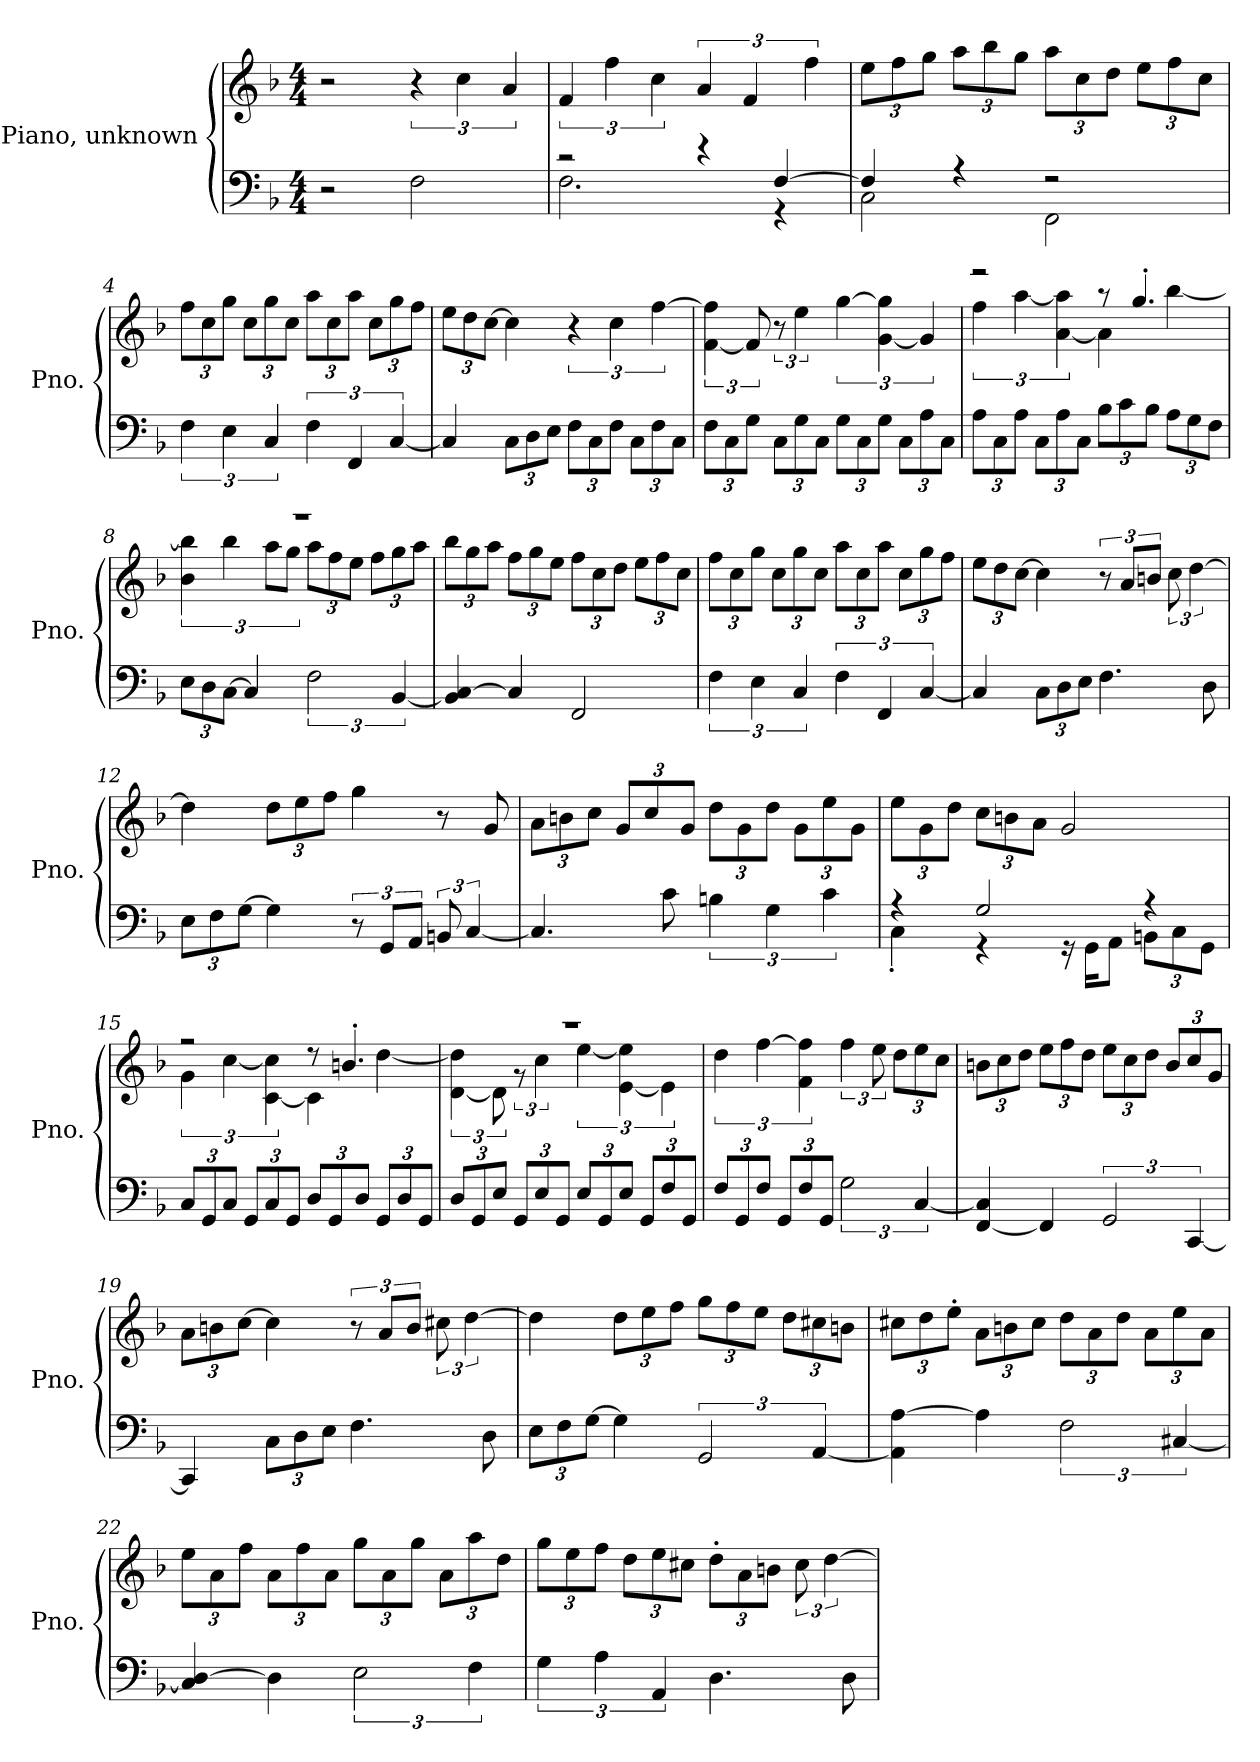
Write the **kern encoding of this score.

**kern	**kern
*part1	*part1
*staff2	*staff1
*I"Piano, unknown	*
*I'Pno.	*
*clefF4	*clefG2
*k[b-]	*k[b-]
*M4/4	*M4/4
*MM146	*MM146
=1	=1
2r	2r
2F\	6r
.	6cc\
.	6a/
=2	=2
*^	*
2r	2.F\	6f/
.	.	6ff\
.	.	6cc\
4r	.	6a/
.	.	6f/
[4F/	4r	.
.	.	6ff\
=3	=3	=3
*	*	*Xbrackettup
4F/]	2C\	12ee\L
.	.	12ff\
.	.	12gg\J
4r	.	12aa\L
.	.	12bb-\
.	.	12gg\J
2r	2FF\	12aa\L
.	.	12cc\
.	.	12dd\J
.	.	12ee\L
.	.	12ff\
.	.	12cc\J
*v	*v	*
=4	=4
6F\	12ff\L
.	12cc\
6E\	12gg\J
.	12cc\L
6C/	12gg\
.	12cc\J
6F\	12aa\L
.	12cc\
6FF/	12aa\J
.	12cc\L
[6C/	12gg\
.	12ff\J
!!LO:LB:g=z
=5	=5
4C/]	12ee\L
.	12dd\
.	[12cc\J
*Xbrackettup	*
12C\L	4cc\]
12D\	.
12E\J	.
*	*brackettup
12F\L	6r
12C\	.
12F\J	6cc\
12C\L	.
12F\	[6ff\
12C\J	.
=6	=6
12F\L	[6f\ 6ff\]
12C\	.
12G\J	12f/]
12C\L	12r
12G\	6ee\
12C\J	.
12G\L	[6gg\
12C\	.
12G\J	[6g\ 6gg\]
12C\L	.
12A\	6g/]
12C\J	.
=7	=7
*	*^
12A\L	2r	6ff\
12C\	.	.
12A\J	.	[6aa\
12C\L	.	.
12A\	.	[6a\ 6aa\]
12C\J	.	.
12B-\L	8r	4a\]
12c\	.	.
.	4.gg'/	.
12B-\J	.	.
12A\L	.	[4bb-\
12G\	.	.
12F\J	.	.
!!LO:LB:g=z	!!
=8	=8	=8
12E\L	1r	6b-\ 6bb-\]
12D\	.	.
[12C\J	.	6bb-\
4C/]	.	.
.	.	12aa\L
.	.	12gg\J
*brackettup	*	*Xbrackettup
3F\	.	12aa\L
.	.	12ff\
.	.	12ee\J
.	.	12ff\L
[6BB-/	.	12gg\
.	.	12aa\J
*	*v	*v
=9	=9
4BB-/] [4C/	12bb-\L
.	12gg\
.	12aa\J
4C/]	12ff\L
.	12gg\
.	12ee\J
2FF/	12ff\L
.	12cc\
.	12dd\J
.	12ee\L
.	12ff\
.	12cc\J
=10	=10
6F\	12ff\L
.	12cc\
6E\	12gg\J
.	12cc\L
6C/	12gg\
.	12cc\J
6F\	12aa\L
.	12cc\
6FF/	12aa\J
.	12cc\L
[6C/	12gg\
.	12ff\J
!!LO:LB:g=z
=11	=11
4C/]	12ee\L
.	12dd\
.	[12cc\J
*Xbrackettup	*
12C\L	4cc\]
12D\	.
12E\J	.
*	*brackettup
4.F\	12r
.	12a/L
.	12bn/J
.	12cc\
.	[6dd\
8D\	.
=12	=12
12E\L	4dd\]
12F\	.
[12G\J	.
*	*Xbrackettup
4G\]	12dd\L
.	12ee\
.	12ff\J
*brackettup	*
12r	4gg\
12GG/L	.
12AA/J	.
12BBn/	8r
[6C/	.
.	8g/
=13	=13
4.C/]	12a\L
.	12bn\
.	12cc\J
.	12g/L
.	12cc/
8c\	.
.	12g/J
6Bn\	12dd\L
.	12g\
6G\	12dd\J
.	12g\L
6c\	12ee\
.	12g\J
!!LO:LB:g=z
=14	=14
*^	*
4r	4C'\	12ee\L
.	.	12g\
.	.	12dd\J
2G/	4r	12cc\L
.	.	12bn\
.	.	12a\J
.	16r	2g/
.	16GG\KL	.
.	8AA\J	.
*	*Xbrackettup	*
4r	12BBn\L	.
.	12C\	.
.	12GG\J	.
*v	*v	*
=15	=15
*	*^
*	*	*brackettup
12C/L	2r	6g\
12GG/	.	.
12C/J	.	[6cc\
12GG/L	.	.
12C/	.	[6c\ 6cc\]
12GG/J	.	.
12D/L	8r	4c\]
12GG/	.	.
.	4.bn'/	.
12D/J	.	.
12GG/L	.	[4dd\
12D/	.	.
12GG/J	.	.
=16	=16	=16
12D/L	1r	[6d\ 6dd\]
12GG/	.	.
12E/J	.	12d\]
12GG/L	.	12r
12E/	.	6cc\
12GG/J	.	.
12E/L	.	[6ee\
12GG/	.	.
12E/J	.	[6e\ 6ee\]
12GG/L	.	.
12F/	.	6e\]
12GG/J	.	.
*	*v	*v
!!LO:LB:g=z
=17	=17
12F/L	6dd\
12GG/	.
12F/J	[6ff\
12GG/L	.
12F/	6f\ 6ff\]
12GG/J	.
*brackettup	*
3G\	6ff\
.	12ee\
*	*Xbrackettup
.	12dd\L
[6C/	12ee\
.	12cc\J
=18	=18
[4FF/ 4C/]	12bn\L
.	12cc\
.	12dd\J
4FF/]	12ee\L
.	12ff\
.	12dd\J
3GG/	12ee\L
.	12cc\
.	12dd\J
.	12b/L
[6CC/	12cc/
.	12g/J
=19	=19
4CC/]	12a\L
.	12bn\
.	[12cc\J
*Xbrackettup	*
12C\L	4cc\]
12D\	.
12E\J	.
*	*brackettup
4.F\	12r
.	12a/L
.	12b/J
.	12cc#X\
.	[6dd\
8D\	.
!!LO:PB:g=z
=20	=20
12E\L	4dd\]
12F\	.
[12G\J	.
*	*Xbrackettup
4G\]	12dd\L
.	12ee\
.	12ff\J
*brackettup	*
3GG/	12gg\L
.	12ff\
.	12ee\J
.	12dd\L
[6AA/	12cc#X\
.	12bn\J
=21	=21
4AA\] [4A\	12cc#X\L
.	12dd\
.	12ee'\J
4A\]	12a\L
.	12bn\
.	12cc#\J
3F\	12dd\L
.	12a\
.	12dd\J
.	12a\L
[6C#X/	12ee\
.	12a\J
=22	=22
4C#/] [4D/	12ee\L
.	12a\
.	12ff\J
4D\]	12a\L
.	12ff\
.	12a\J
3E\	12gg\L
.	12a\
.	12gg\J
.	12a\L
6F\	12aa\
.	12dd\J
!!LO:LB:g=z
=23	=23
6G\	12gg\L
.	12ee\
6A\	12ff\J
.	12dd\L
6AA/	12ee\
.	12cc#X\J
4.D\	12dd'\L
.	12a\
.	12bn\J
*	*brackettup
.	12cc#\
.	[6dd\
8D\	.
=	=
*-	*-
